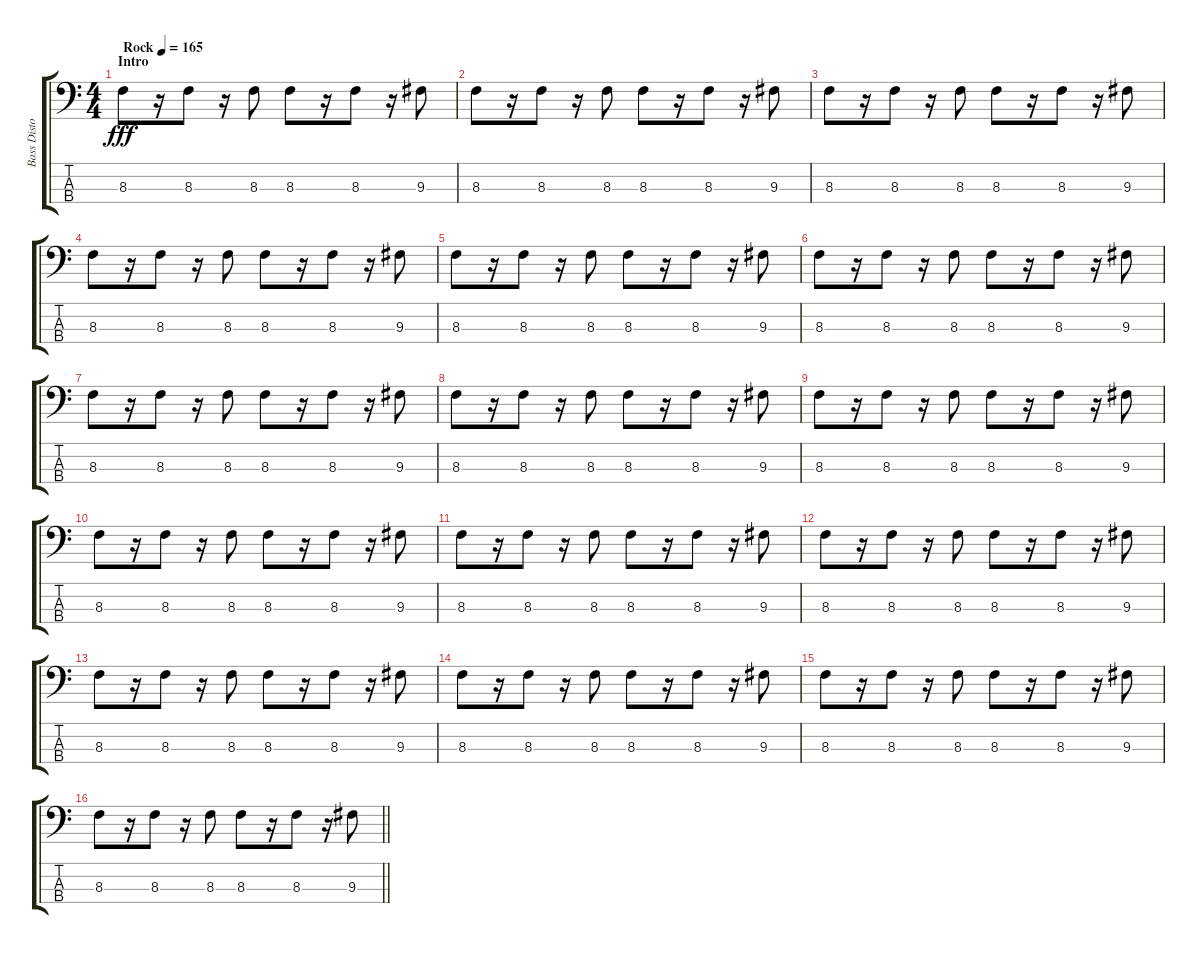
\track ("Bass Distortion" "Bass Disto") {instrument distortionguitar}
\staff {score tabs}
\tuning (G2 D2 A1 E1) {hide}
\ts (4 4)
\section ("" "Intro")
\tempo (165 "Rock")
\clef f4
\ks c
8.3.8{dy fff instrument distortionguitar} r.16 8.3.8 r.16 8.3.8 8.3.8 r.16 8.3.8 r.16 9.3.8 |
8.3.8 r.16 8.3.8 r.16 8.3.8 8.3.8 r.16 8.3.8 r.16 9.3.8 |
8.3.8 r.16 8.3.8 r.16 8.3.8 8.3.8 r.16 8.3.8 r.16 9.3.8 |
8.3.8 r.16 8.3.8 r.16 8.3.8 8.3.8 r.16 8.3.8 r.16 9.3.8 |
8.3.8 r.16 8.3.8 r.16 8.3.8 8.3.8 r.16 8.3.8 r.16 9.3.8 |
8.3.8 r.16 8.3.8 r.16 8.3.8 8.3.8 r.16 8.3.8 r.16 9.3.8 |
8.3.8 r.16 8.3.8 r.16 8.3.8 8.3.8 r.16 8.3.8 r.16 9.3.8 |
8.3.8 r.16 8.3.8 r.16 8.3.8 8.3.8 r.16 8.3.8 r.16 9.3.8 |
8.3.8 r.16 8.3.8 r.16 8.3.8 8.3.8 r.16 8.3.8 r.16 9.3.8 |
8.3.8 r.16 8.3.8 r.16 8.3.8 8.3.8 r.16 8.3.8 r.16 9.3.8 |
8.3.8 r.16 8.3.8 r.16 8.3.8 8.3.8 r.16 8.3.8 r.16 9.3.8 |
8.3.8 r.16 8.3.8 r.16 8.3.8 8.3.8 r.16 8.3.8 r.16 9.3.8 |
8.3.8 r.16 8.3.8 r.16 8.3.8 8.3.8 r.16 8.3.8 r.16 9.3.8 |
8.3.8 r.16 8.3.8 r.16 8.3.8 8.3.8 r.16 8.3.8 r.16 9.3.8 |
8.3.8 r.16 8.3.8 r.16 8.3.8 8.3.8 r.16 8.3.8 r.16 9.3.8 |
\barLineRight lightlight
8.3.8 r.16 8.3.8 r.16 8.3.8 8.3.8 r.16 8.3.8 r.16 9.3.8
